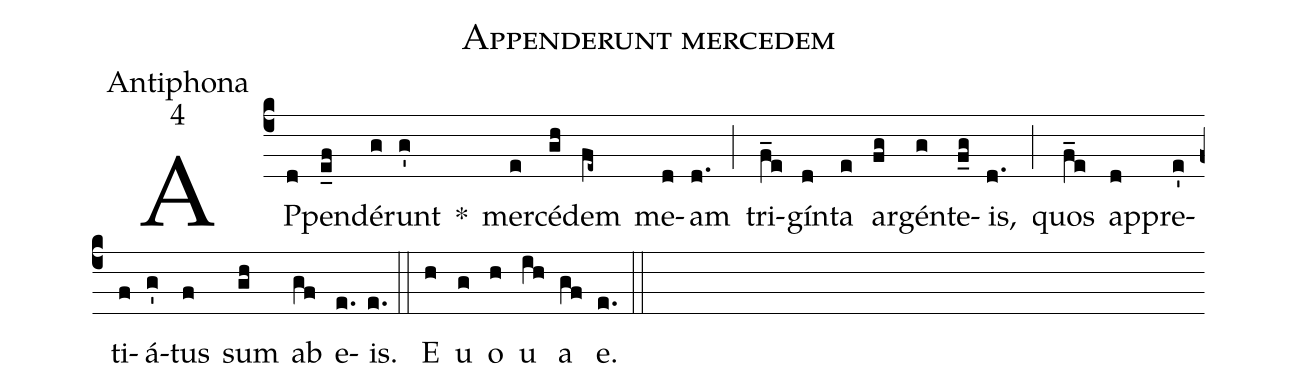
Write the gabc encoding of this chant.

name:Appenderunt mercedem;
office-part:Antiphona;
mode:4;
%%
(c4) AP(d)pen(e_f)dé(g)runt(g') *() mer(e)cé(gh)dem(fe~) me(d)am(d.) (;) tri(f_e)gín(d)ta(e) ar(fg)gén(g)te(f_g)is,(d.) (;) quos(f_e) ap(d)pre(e')ti(f)á(g')tus(f) sum(gh) ab(gf) e(e.)is.(e.) (::) <eu>E(h) u(g) o(h) u(ih) a(gf) e.</eu>(e.) (::)
